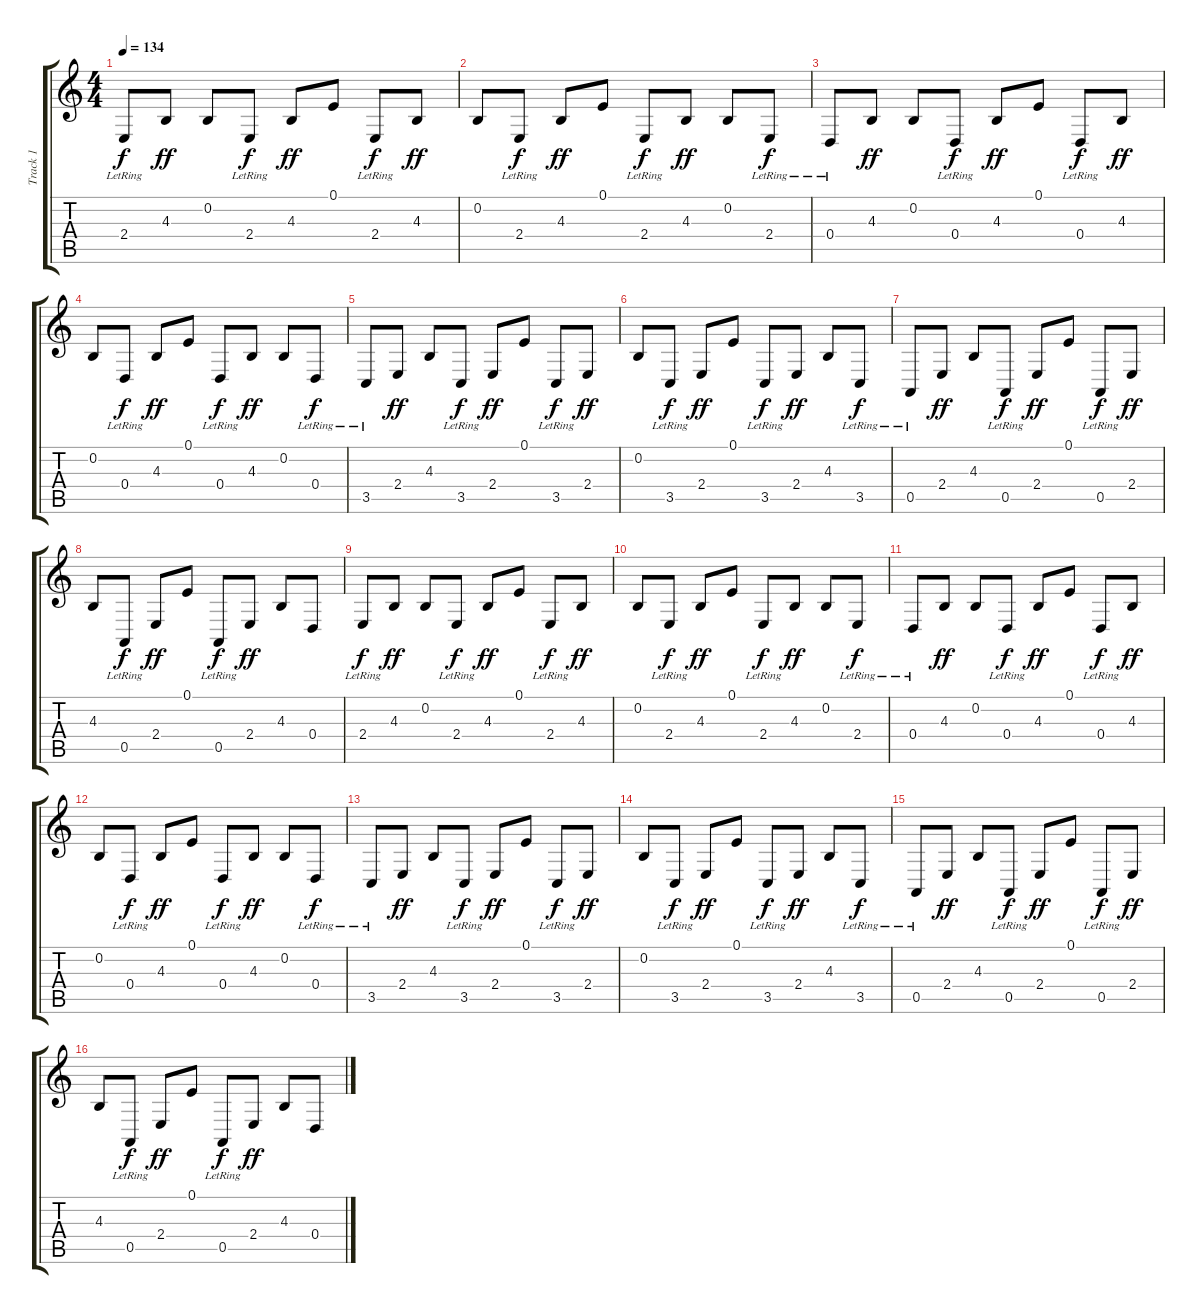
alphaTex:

\track ("Track 1" "Track 1") {instrument electricgrandpiano}
\staff {score tabs}
\tuning (E4 B3 G3 D3 A2 E2) {hide}
\ts (4 4)
\tempo 134
\clef g2
\ks c
2.4{lr}.8{dy f} 4.3.8{dy ff} 0.2.8 2.4{lr}.8{dy f} 4.3.8{dy ff} 0.1.8 2.4{lr}.8{dy f} 4.3.8{dy ff} |
0.2.8 2.4{lr}.8{dy f} 4.3.8{dy ff} 0.1.8 2.4{lr}.8{dy f} 4.3.8{dy ff} 0.2.8 2.4{lr}.8{dy f} |
0.4{lr}.8 4.3.8{dy ff} 0.2.8 0.4{lr}.8{dy f} 4.3.8{dy ff} 0.1.8 0.4{lr}.8{dy f} 4.3.8{dy ff} |
0.2.8 0.4{lr}.8{dy f} 4.3.8{dy ff} 0.1.8 0.4{lr}.8{dy f} 4.3.8{dy ff} 0.2.8 0.4{lr}.8{dy f} |
3.5{lr}.8 2.4.8{dy ff} 4.3.8 3.5{lr}.8{dy f} 2.4.8{dy ff} 0.1.8 3.5{lr}.8{dy f} 2.4.8{dy ff} |
0.2.8 3.5{lr}.8{dy f} 2.4.8{dy ff} 0.1.8 3.5{lr}.8{dy f} 2.4.8{dy ff} 4.3.8 3.5{lr}.8{dy f} |
0.5{lr}.8 2.4.8{dy ff} 4.3.8 0.5{lr}.8{dy f} 2.4.8{dy ff} 0.1.8 0.5{lr}.8{dy f} 2.4.8{dy ff} |
4.3.8 0.5{lr}.8{dy f} 2.4.8{dy ff} 0.1.8 0.5{lr}.8{dy f} 2.4.8{dy ff} 4.3.8 0.4.8 |
2.4{lr}.8{dy f} 4.3.8{dy ff} 0.2.8 2.4{lr}.8{dy f} 4.3.8{dy ff} 0.1.8 2.4{lr}.8{dy f} 4.3.8{dy ff} |
0.2.8 2.4{lr}.8{dy f} 4.3.8{dy ff} 0.1.8 2.4{lr}.8{dy f} 4.3.8{dy ff} 0.2.8 2.4{lr}.8{dy f} |
0.4{lr}.8{volume 11} 4.3.8{dy ff} 0.2.8 0.4{lr}.8{dy f} 4.3.8{dy ff} 0.1.8 0.4{lr}.8{dy f} 4.3.8{dy ff} |
0.2.8{volume 10} 0.4{lr}.8{dy f} 4.3.8{dy ff} 0.1.8 0.4{lr}.8{dy f} 4.3.8{dy ff} 0.2.8 0.4{lr}.8{dy f} |
3.5{lr}.8{volume 9} 2.4.8{dy ff} 4.3.8 3.5{lr}.8{dy f} 2.4.8{dy ff} 0.1.8 3.5{lr}.8{dy f} 2.4.8{dy ff} |
0.2.8{volume 8} 3.5{lr}.8{dy f} 2.4.8{dy ff} 0.1.8 3.5{lr}.8{dy f} 2.4.8{dy ff} 4.3.8 3.5{lr}.8{dy f} |
0.5{lr}.8{volume 7} 2.4.8{dy ff} 4.3.8 0.5{lr}.8{dy f} 2.4.8{dy ff} 0.1.8 0.5{lr}.8{dy f} 2.4.8{dy ff} |
4.3.8{volume 6} 0.5{lr}.8{dy f} 2.4.8{dy ff} 0.1.8 0.5{lr}.8{dy f} 2.4.8{dy ff} 4.3.8 0.4.8
